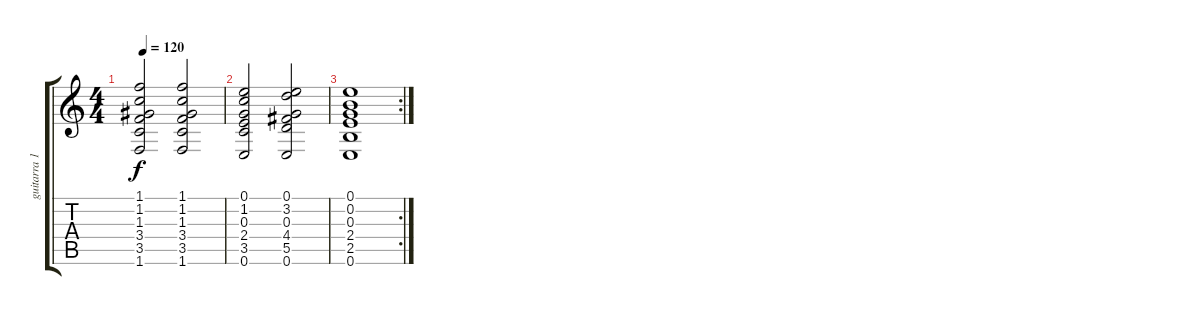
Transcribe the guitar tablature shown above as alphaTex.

\track ("guitarra 1" "guitarra 1") {instrument acousticguitarsteel}
\staff {score tabs}
\tuning (E4 B3 G3 D3 A2 E2) {hide}
\ts (4 4)
\tempo 120
\clef g2
\ks c
(1.1{t} 1.2{t} 1.3{t} 3.4{t} 3.5{t} 1.6{t}).2{dy f} (1.1 1.2 1.3 3.4 3.5 1.6).2 |
(0.1 1.2 0.3 2.4 3.5 0.6).2 (0.1 3.2 0.3 4.4 5.5 0.6).2 |
\rc 2
(0.1 0.2 0.3 2.4 2.5 0.6).1
